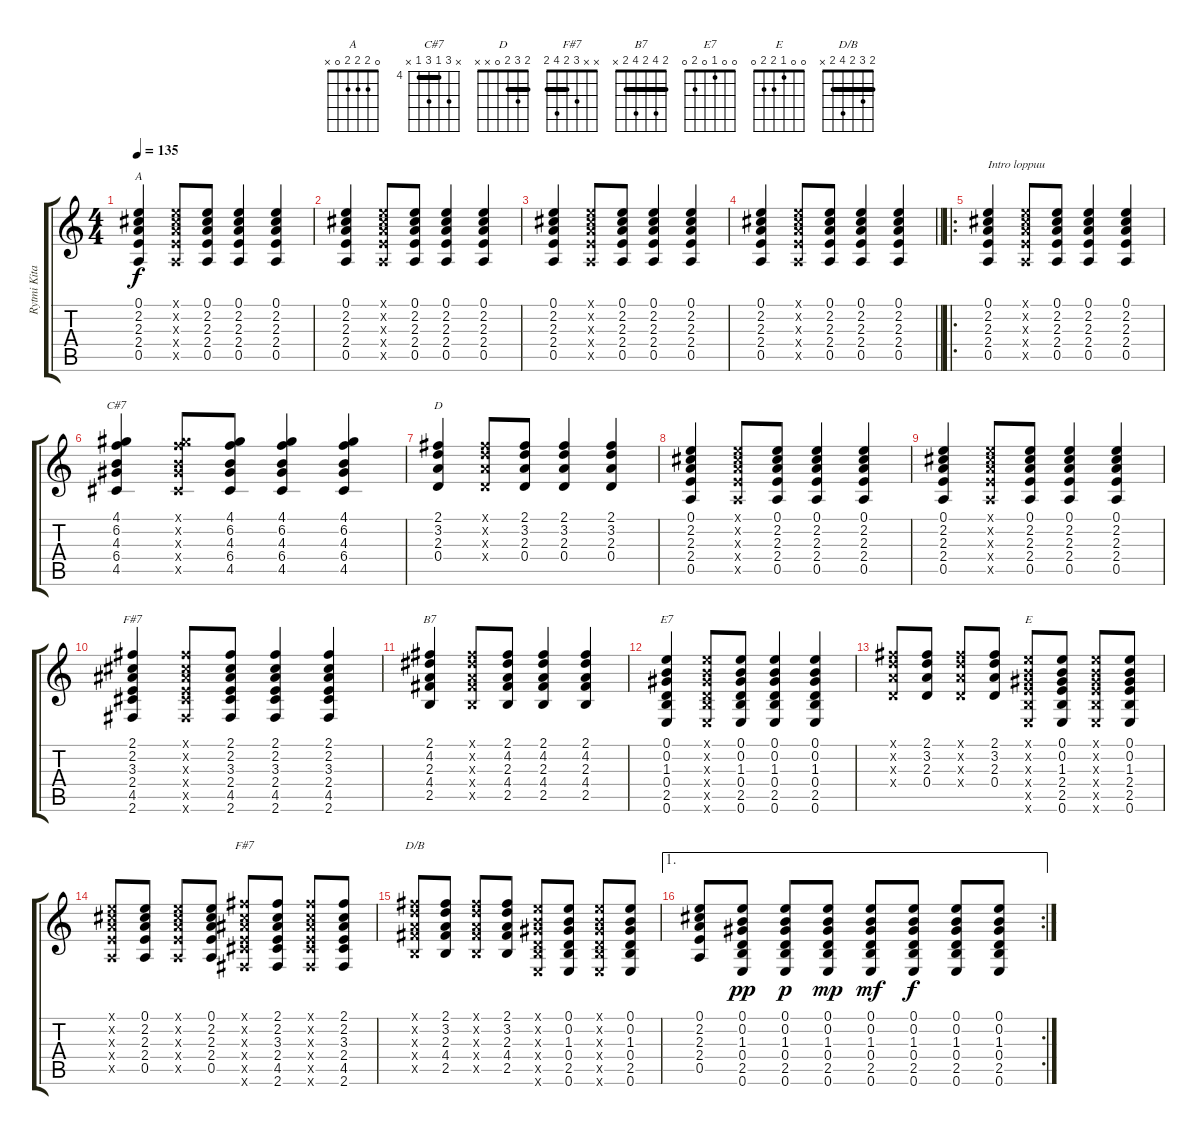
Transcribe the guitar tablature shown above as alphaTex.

\track ("Rytmi Kitara" "Rytmi Kita") {instrument acousticguitarsteel}
\staff {score tabs}
\tuning (E4 B3 G3 D3 A2 E2) {hide}
\chord ("A" 0 2 2 2 0 x)
\chord ("C#7" x 6 4 6 4 x) {firstfret 4 barre 4}
\chord ("D" 2 3 2 0 x x) {barre 2}
\chord ("F#7" 2 2 3 2 4 2) {barre 2}
\chord ("B7" 2 4 2 4 2 x) {barre 2}
\chord ("E7" 0 0 1 0 2 0)
\chord ("E" 0 0 1 2 2 0)
\chord ("F#7" x x 3 2 4 2) {barre 2}
\chord ("D/B" 2 3 2 4 2 x) {barre 2}
\ts (4 4)
\tempo 135
\clef g2
\ks c
(0.1 2.2 2.3 2.4 0.5).4{ch "A" dy f instrument acousticguitarsteel} (0.1{x} 2.2{x} 2.3{x} 2.4{x} 0.5{x}).8 (0.1 2.2 2.3 2.4 0.5).8 (0.1 2.2 2.3 2.4 0.5).4 (0.1 2.2 2.3 2.4 0.5).4 |
(0.1 2.2 2.3 2.4 0.5).4 (0.1{x} 2.2{x} 2.3{x} 2.4{x} 0.5{x}).8 (0.1 2.2 2.3 2.4 0.5).8 (0.1 2.2 2.3 2.4 0.5).4 (0.1 2.2 2.3 2.4 0.5).4 |
(0.1 2.2 2.3 2.4 0.5).4 (0.1{x} 2.2{x} 2.3{x} 2.4{x} 0.5{x}).8 (0.1 2.2 2.3 2.4 0.5).8 (0.1 2.2 2.3 2.4 0.5).4 (0.1 2.2 2.3 2.4 0.5).4 |
\barLineRight lightlight
(0.1 2.2 2.3 2.4 0.5).4 (0.1{x} 2.2{x} 2.3{x} 2.4{x} 0.5{x}).8 (0.1 2.2 2.3 2.4 0.5).8 (0.1 2.2 2.3 2.4 0.5).4 (0.1 2.2 2.3 2.4 0.5).4 |
\ro
(0.1 2.2 2.3 2.4 0.5).4{txt "Intro loppuu"} (0.1{x} 2.2{x} 2.3{x} 2.4{x} 0.5{x}).8 (0.1 2.2 2.3 2.4 0.5).8 (0.1 2.2 2.3 2.4 0.5).4 (0.1 2.2 2.3 2.4 0.5).4 |
(4.1 6.2 4.3 6.4 4.5).4{ch "C#7"} (4.1{x} 6.2{x} 4.3{x} 6.4{x} 4.5{x}).8 (4.1 6.2 4.3 6.4 4.5).8 (4.1 6.2 4.3 6.4 4.5).4 (4.1 6.2 4.3 6.4 4.5).4 |
(2.1 3.2 2.3 0.4).4{ch "D"} (2.1{x} 3.2{x} 2.3{x} 0.4{x}).8 (2.1 3.2 2.3 0.4).8 (2.1 3.2 2.3 0.4).4 (2.1 3.2 2.3 0.4).4 |
(0.1 2.2 2.3 2.4 0.5).4 (0.1{x} 2.2{x} 2.3{x} 2.4{x} 0.5{x}).8 (0.1 2.2 2.3 2.4 0.5).8 (0.1 2.2 2.3 2.4 0.5).4 (0.1 2.2 2.3 2.4 0.5).4 |
(0.1 2.2 2.3 2.4 0.5).4 (0.1{x} 2.2{x} 2.3{x} 2.4{x} 0.5{x}).8 (0.1 2.2 2.3 2.4 0.5).8 (0.1 2.2 2.3 2.4 0.5).4 (0.1 2.2 2.3 2.4 0.5).4 |
(2.1 2.2 3.3 2.4 4.5 2.6).4{ch "F#7"} (2.1{x} 2.2{x} 3.3{x} 2.4{x} 4.5{x} 2.6{x}).8 (2.1 2.2 3.3 2.4 4.5 2.6).8 (2.1 2.2 3.3 2.4 4.5 2.6).4 (2.1 2.2 3.3 2.4 4.5 2.6).4 |
(2.1 4.2 2.3 4.4 2.5).4{ch "B7"} (2.1{x} 4.2{x} 2.3{x} 4.4{x} 2.5{x}).8 (2.1 4.2 2.3 4.4 2.5).8 (2.1 4.2 2.3 4.4 2.5).4 (2.1 4.2 2.3 4.4 2.5).4 |
(0.1 0.2 1.3 0.4 2.5 0.6).4{ch "E7"} (0.1{x} 0.2{x} 1.3{x} 0.4{x} 2.5{x} 0.6{x}).8 (0.1 0.2 1.3 0.4 2.5 0.6).8 (0.1 0.2 1.3 0.4 2.5 0.6).4 (0.1 0.2 1.3 0.4 2.5 0.6).4 |
(2.1{x} 3.2{x} 2.3{x} 0.4{x}).8 (2.1 3.2 2.3 0.4).8 (2.1{x} 3.2{x} 2.3{x} 0.4{x}).8 (2.1 3.2 2.3 0.4).8 (0.1{x} 0.2{x} 1.3{x} 2.4{x} 2.5{x} 0.6{x}).8{ch "E"} (0.1 0.2 1.3 2.4 2.5 0.6).8 (0.1{x} 0.2{x} 1.3{x} 2.4{x} 2.5{x} 0.6{x}).8 (0.1 0.2 1.3 2.4 2.5 0.6).8 |
(0.1{x} 2.2{x} 2.3{x} 2.4{x} 0.5{x}).8 (0.1 2.2 2.3 2.4 0.5).8 (0.1{x} 2.2{x} 2.3{x} 2.4{x} 0.5{x}).8 (0.1 2.2 2.3 2.4 0.5).8 (2.1{x} 2.2{x} 3.3{x} 2.4{x} 4.5{x} 2.6{x}).8{ch "F#7"} (2.1 2.2 3.3 2.4 4.5 2.6).8 (2.1{x} 2.2{x} 3.3{x} 2.4{x} 4.5{x} 2.6{x}).8 (2.1 2.2 3.3 2.4 4.5 2.6).8 |
(2.1{x} 3.2{x} 2.3{x} 4.4{x} 2.5{x}).8{ch "D/B"} (2.1 3.2 2.3 4.4 2.5).8 (2.1{x} 3.2{x} 2.3{x} 4.4{x} 2.5{x}).8 (2.1 3.2 2.3 4.4 2.5).8 (0.1{x} 0.2{x} 1.3{x} 0.4{x} 2.5{x} 0.6{x}).8 (0.1 0.2 1.3 0.4 2.5 0.6).8 (0.1{x} 0.2{x} 1.3{x} 0.4{x} 2.5{x} 0.6{x}).8 (0.1 0.2 1.3 0.4 2.5 0.6).8 |
\ae 1
\rc 2
(0.1 2.2 2.3 2.4 0.5).8 (0.1 0.2 1.3 0.4 2.5 0.6).8{dy pp} (0.1 0.2 1.3 0.4 2.5 0.6).8{dy p} (0.1 0.2 1.3 0.4 2.5 0.6).8{dy mp} (0.1 0.2 1.3 0.4 2.5 0.6).8{dy mf} (0.1 0.2 1.3 0.4 2.5 0.6).8{dy f} (0.1 0.2 1.3 0.4 2.5 0.6).8 (0.1 0.2 1.3 0.4 2.5 0.6).8
